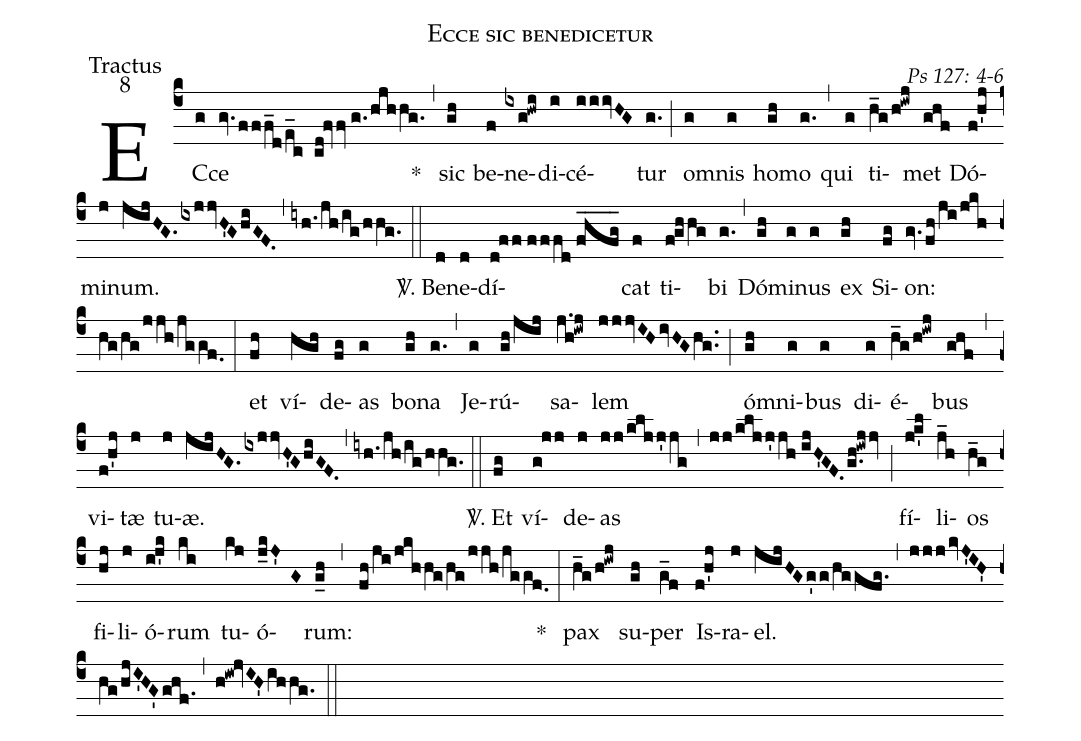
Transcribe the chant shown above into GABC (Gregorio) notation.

name: Ecce sic benedicetur;
office-part: Tractus;
mode: 8;
commentary: Ps 127: 4-6;
%%
(c4) EC(g)ce(gv.fff_d/e_c cd!fvv//g./hjhhg.) *(,) sic(gh) be(f)ne(ixg!hwi)di(i)cé(iiivHG)tur(g.) (;) om(g)nis(g) ho(gh)mo(g.) (,) qui(g) ti(h_g/h!iwj)met(ghf) Dó(f!h'j)mi(j)num.(jijHG.ixjjvH'GhiGF.) (,) (iyh./jh/ig/hhg.) (::)
<sp>V/</sp>. Be(d)ne(d)dí(d!ff//fffd//fhfg____)cat(f) ti(f!ghhg)bi(g.) (,) Dó(gh)mi(g)nus(g) ex(gh) Si(fg)on:(gv.fh/ji/jkhhg/hg/jjh/jggf.0) (:)
et(fh) ví(hgh)de(fg)as(g) bo(gh)na(g.) (,) Je(g)rú(gh/jij)sa(j.h!iwj)lem(jjjvIHivHGhg..) (;) óm(gh)ni(g)bus(g) di(g)é(h_g/h!iwj)bus(ghf) (,) vi(f!h'j)tæ(j) tu(j)æ.(jijHG.ixjjvH'GhiGF.) (,) (iyh./jh/ig/hhg.) (::)
<sp>V/</sp>. Et(fg) ví(g!jj)de(j)as(jj/kljj'jg) (,) (jj/kljj'jh//ijH'GF.g.h!iwjjv) (;) fí(j!k'l)li(j_h)os(h_g) fi(hj)li(j)ó(i!j'k)rum(ki) tu(kj)ó(j_kJ'G)rum:(g_h) (,) (fh/ji/jkhhg/hg/jjh/jggf.0) *(:)
pax(h_g/h!iwj) su(gh)per(g_f) Is(f!h'j)ra(j)el.(jijHGg'g/hggfg.) (,) (jjjkvJ'IH'hg/hjI'HG'ghf.1) (,) (h!iw!jvIH'ihhg.) (::)
